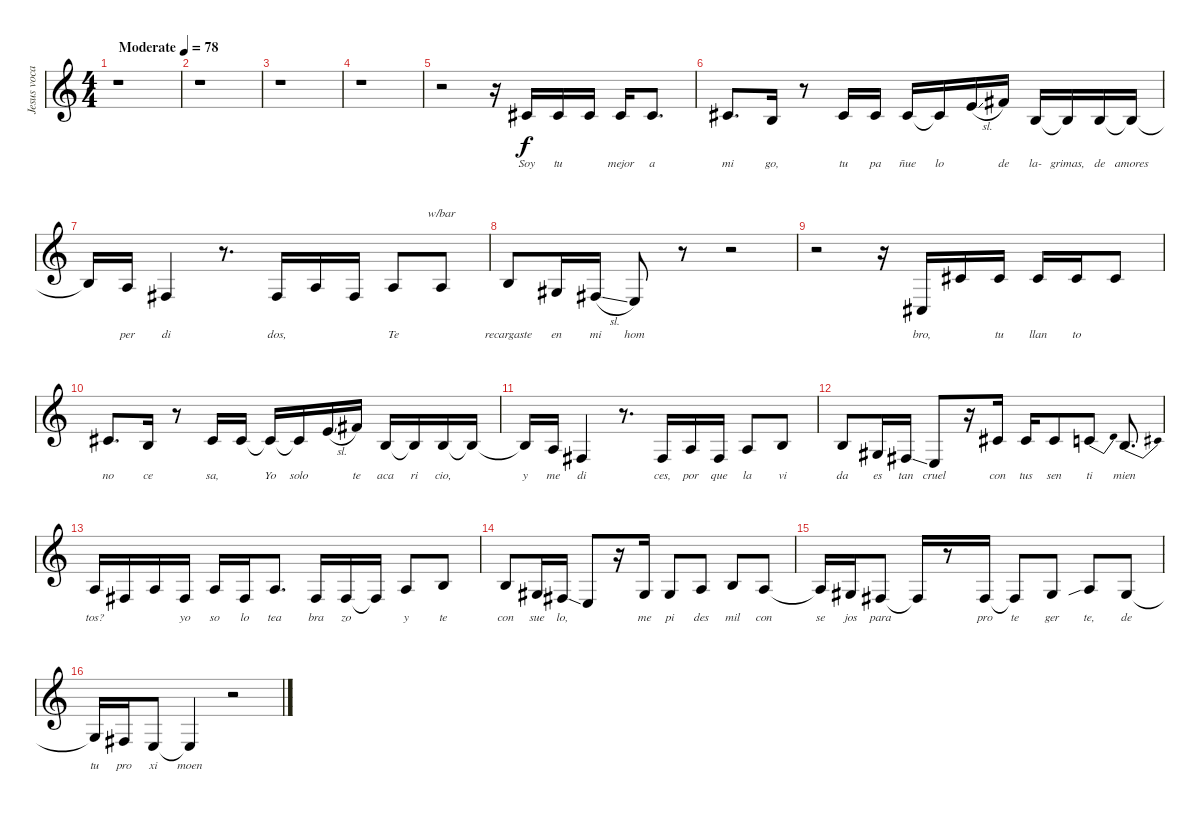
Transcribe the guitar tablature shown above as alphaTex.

\track ("Jesus vocal" "Jesus voca") {instrument flute}
\staff {score}
\tuning (E4 B3 G3 D3 A2 E2) {hide}
\ts (4 4)
\tempo (78 "Moderate")
\clef g2
\ks c
r.1{dy f instrument flute} |
r.1 |
r.1 |
r.1 |
r.2 r.16 2.2.16{lyrics (0 "Soy") lyrics (1 "") lyrics (2 "") lyrics (3 "") lyrics (4 "")} 2.2.16{lyrics (0 "tu") lyrics (1 "") lyrics (2 "") lyrics (3 "") lyrics (4 "")} 2.2.16{lyrics (0 "") lyrics (1 "") lyrics (2 "") lyrics (3 "") lyrics (4 "")} 2.2.16{lyrics (0 "mejor") lyrics (1 "") lyrics (2 "") lyrics (3 "") lyrics (4 "")} 2.2.8{d lyrics (0 "a") lyrics (1 "") lyrics (2 "") lyrics (3 "") lyrics (4 "")} |
2.2.8{d lyrics (0 "mi") lyrics (1 "") lyrics (2 "") lyrics (3 "") lyrics (4 "")} 0.2.16{lyrics (0 "go,") lyrics (1 "") lyrics (2 "") lyrics (3 "") lyrics (4 "")} r.8 2.2.16{lyrics (0 "tu") lyrics (1 "") lyrics (2 "") lyrics (3 "") lyrics (4 "")} 2.2.16{lyrics (0 "pa") lyrics (1 "") lyrics (2 "") lyrics (3 "") lyrics (4 "")} 2.2.16{lyrics (0 "ñue") lyrics (1 "") lyrics (2 "") lyrics (3 "") lyrics (4 "")} 2.2{t}.16{lyrics (0 "lo") lyrics (1 "") lyrics (2 "") lyrics (3 "") lyrics (4 "")} 0.1{sl}.16{lyrics (0 "") lyrics (1 "") lyrics (2 "") lyrics (3 "") lyrics (4 "")} 2.1.16{lyrics (0 "de") lyrics (1 "") lyrics (2 "") lyrics (3 "") lyrics (4 "")} 0.2.16{lyrics (0 "la-") lyrics (1 "") lyrics (2 "") lyrics (3 "") lyrics (4 "")} 0.2{t}.16{lyrics (0 "grimas,") lyrics (1 "") lyrics (2 "") lyrics (3 "") lyrics (4 "")} 0.2.16{lyrics (0 "de") lyrics (1 "") lyrics (2 "") lyrics (3 "") lyrics (4 "")} 0.2{t}.16{lyrics (0 "amores") lyrics (1 "") lyrics (2 "") lyrics (3 "") lyrics (4 "")} |
0.2{t}.16{lyrics (0 "") lyrics (1 "") lyrics (2 "") lyrics (3 "") lyrics (4 "")} 2.3.16{lyrics (0 "per") lyrics (1 "") lyrics (2 "") lyrics (3 "") lyrics (4 "")} 4.4.4{lyrics (0 "di") lyrics (1 "") lyrics (2 "") lyrics (3 "") lyrics (4 "")} r.8{d} 4.4.16{lyrics (0 "dos,") lyrics (1 "") lyrics (2 "") lyrics (3 "") lyrics (4 "")} 2.3.16{lyrics (0 "") lyrics (1 "") lyrics (2 "") lyrics (3 "") lyrics (4 "")} 4.4.16{lyrics (0 "") lyrics (1 "") lyrics (2 "") lyrics (3 "") lyrics (4 "")} 2.3.8{lyrics (0 "Te") lyrics (1 "") lyrics (2 "") lyrics (3 "") lyrics (4 "")} 4.3.8{tbe (custom default 0 -4 3 -4 45 -2 60 0) lyrics (0 "") lyrics (1 "") lyrics (2 "") lyrics (3 "") lyrics (4 "")} |
0.2.8{lyrics (0 "recargaste") lyrics (1 "") lyrics (2 "") lyrics (3 "") lyrics (4 "")} 1.3.16{lyrics (0 "en") lyrics (1 "") lyrics (2 "") lyrics (3 "") lyrics (4 "")} 4.4{sl}.16{lyrics (0 "mi") lyrics (1 "") lyrics (2 "") lyrics (3 "") lyrics (4 "")} 2.4.8{lyrics (0 "hom") lyrics (1 "") lyrics (2 "") lyrics (3 "") lyrics (4 "")} r.8 r.2 |
r.2 r.16 4.5.16{lyrics (0 "bro,") lyrics (1 "") lyrics (2 "") lyrics (3 "") lyrics (4 "")} 2.2.16{lyrics (0 "") lyrics (1 "") lyrics (2 "") lyrics (3 "") lyrics (4 "")} 2.2.16{lyrics (0 "tu") lyrics (1 "") lyrics (2 "") lyrics (3 "") lyrics (4 "")} 2.2.16{lyrics (0 "llan") lyrics (1 "") lyrics (2 "") lyrics (3 "") lyrics (4 "")} 2.2.16{lyrics (0 "to") lyrics (1 "") lyrics (2 "") lyrics (3 "") lyrics (4 "")} 2.2.8{lyrics (0 "") lyrics (1 "") lyrics (2 "") lyrics (3 "") lyrics (4 "")} |
2.2.8{d lyrics (0 "no") lyrics (1 "") lyrics (2 "") lyrics (3 "") lyrics (4 "")} 4.3.16{lyrics (0 "ce") lyrics (1 "") lyrics (2 "") lyrics (3 "") lyrics (4 "")} r.8 2.2.16{lyrics (0 "sa,") lyrics (1 "") lyrics (2 "") lyrics (3 "") lyrics (4 "")} 2.2.16{lyrics (0 "") lyrics (1 "") lyrics (2 "") lyrics (3 "") lyrics (4 "")} 2.2{t}.16{lyrics (0 "Yo") lyrics (1 "") lyrics (2 "") lyrics (3 "") lyrics (4 "")} 2.2{t}.16{lyrics (0 "solo") lyrics (1 "") lyrics (2 "") lyrics (3 "") lyrics (4 "")} 0.1{sl}.16{lyrics (0 "") lyrics (1 "") lyrics (2 "") lyrics (3 "") lyrics (4 "")} 2.1.16{lyrics (0 "te") lyrics (1 "") lyrics (2 "") lyrics (3 "") lyrics (4 "")} 0.2.16{lyrics (0 "aca") lyrics (1 "") lyrics (2 "") lyrics (3 "") lyrics (4 "")} 0.2{t}.16{lyrics (0 "ri") lyrics (1 "") lyrics (2 "") lyrics (3 "") lyrics (4 "")} 0.2.16{lyrics (0 "cio,") lyrics (1 "") lyrics (2 "") lyrics (3 "") lyrics (4 "")} 0.2{t}.16{lyrics (0 "") lyrics (1 "") lyrics (2 "") lyrics (3 "") lyrics (4 "")} |
0.2{t}.16{lyrics (0 "y") lyrics (1 "") lyrics (2 "") lyrics (3 "") lyrics (4 "")} 2.3.16{lyrics (0 "me") lyrics (1 "") lyrics (2 "") lyrics (3 "") lyrics (4 "")} 4.4.4{lyrics (0 "di") lyrics (1 "") lyrics (2 "") lyrics (3 "") lyrics (4 "")} r.8{d} 4.4.16{lyrics (0 "ces,") lyrics (1 "") lyrics (2 "") lyrics (3 "") lyrics (4 "")} 2.3.16{lyrics (0 "por") lyrics (1 "") lyrics (2 "") lyrics (3 "") lyrics (4 "")} 4.4.16{lyrics (0 "que") lyrics (1 "") lyrics (2 "") lyrics (3 "") lyrics (4 "")} 2.3.8{lyrics (0 "la") lyrics (1 "") lyrics (2 "") lyrics (3 "") lyrics (4 "")} 4.3.8{lyrics (0 "vi") lyrics (1 "") lyrics (2 "") lyrics (3 "") lyrics (4 "")} |
0.2.8{lyrics (0 "da") lyrics (1 "") lyrics (2 "") lyrics (3 "") lyrics (4 "")} 1.3.16{lyrics (0 "es") lyrics (1 "") lyrics (2 "") lyrics (3 "") lyrics (4 "")} 4.4{ss}.16{lyrics (0 "tan") lyrics (1 "") lyrics (2 "") lyrics (3 "") lyrics (4 "")} 2.4.8{lyrics (0 "cruel") lyrics (1 "") lyrics (2 "") lyrics (3 "") lyrics (4 "")} r.16 2.2.16{lyrics (0 "con") lyrics (1 "") lyrics (2 "") lyrics (3 "") lyrics (4 "")} 2.2.16{lyrics (0 "tus") lyrics (1 "") lyrics (2 "") lyrics (3 "") lyrics (4 "")} 2.2.8{lyrics (0 "sen") lyrics (1 "") lyrics (2 "") lyrics (3 "") lyrics (4 "")} 1.2{be (bend 0 0 60 4)}.8{lyrics (0 "ti") lyrics (1 "") lyrics (2 "") lyrics (3 "") lyrics (4 "")} 0.2{be (bend 0 0 60 4)}.8{d lyrics (0 "mien") lyrics (1 "") lyrics (2 "") lyrics (3 "") lyrics (4 "")} |
2.3.16{lyrics (0 "tos?") lyrics (1 "") lyrics (2 "") lyrics (3 "") lyrics (4 "")} 4.4.16{lyrics (0 "") lyrics (1 "") lyrics (2 "") lyrics (3 "") lyrics (4 "")} 2.3.16{lyrics (0 "") lyrics (1 "") lyrics (2 "") lyrics (3 "") lyrics (4 "")} 4.4.16{lyrics (0 "yo") lyrics (1 "") lyrics (2 "") lyrics (3 "") lyrics (4 "")} 2.3.16{lyrics (0 "so") lyrics (1 "") lyrics (2 "") lyrics (3 "") lyrics (4 "")} 4.4.16{lyrics (0 "lo") lyrics (1 "") lyrics (2 "") lyrics (3 "") lyrics (4 "")} 2.3.8{d lyrics (0 "tea") lyrics (1 "") lyrics (2 "") lyrics (3 "") lyrics (4 "")} 4.4.16{lyrics (0 "bra") lyrics (1 "") lyrics (2 "") lyrics (3 "") lyrics (4 "")} 4.4.16{lyrics (0 "zo") lyrics (1 "") lyrics (2 "") lyrics (3 "") lyrics (4 "")} 4.4{t}.16{lyrics (0 "") lyrics (1 "") lyrics (2 "") lyrics (3 "") lyrics (4 "")} 2.3.8{lyrics (0 "y") lyrics (1 "") lyrics (2 "") lyrics (3 "") lyrics (4 "")} 0.2.8{lyrics (0 "te") lyrics (1 "") lyrics (2 "") lyrics (3 "") lyrics (4 "")} |
0.2.8{lyrics (0 "con") lyrics (1 "") lyrics (2 "") lyrics (3 "") lyrics (4 "")} 1.3.16{lyrics (0 "sue") lyrics (1 "") lyrics (2 "") lyrics (3 "") lyrics (4 "")} 4.4{ss}.16{lyrics (0 "lo,") lyrics (1 "") lyrics (2 "") lyrics (3 "") lyrics (4 "")} 2.4.8{lyrics (0 "") lyrics (1 "") lyrics (2 "") lyrics (3 "") lyrics (4 "")} r.16 1.3.16{lyrics (0 "me") lyrics (1 "") lyrics (2 "") lyrics (3 "") lyrics (4 "")} 1.3.8{lyrics (0 "pi") lyrics (1 "") lyrics (2 "") lyrics (3 "") lyrics (4 "")} 2.3.8{lyrics (0 "des") lyrics (1 "") lyrics (2 "") lyrics (3 "") lyrics (4 "")} 0.2.8{lyrics (0 "mil") lyrics (1 "") lyrics (2 "") lyrics (3 "") lyrics (4 "")} 2.3.8{lyrics (0 "con") lyrics (1 "") lyrics (2 "") lyrics (3 "") lyrics (4 "")} |
2.3{t}.16{lyrics (0 "se") lyrics (1 "") lyrics (2 "") lyrics (3 "") lyrics (4 "")} 1.3.16{lyrics (0 "jos") lyrics (1 "") lyrics (2 "") lyrics (3 "") lyrics (4 "")} 4.4.8{lyrics (0 "para") lyrics (1 "") lyrics (2 "") lyrics (3 "") lyrics (4 "")} 4.4{t}.16{lyrics (0 "") lyrics (1 "") lyrics (2 "") lyrics (3 "") lyrics (4 "")} r.8 4.4.16{lyrics (0 "pro") lyrics (1 "") lyrics (2 "") lyrics (3 "") lyrics (4 "")} 4.4{t}.8{lyrics (0 "te") lyrics (1 "") lyrics (2 "") lyrics (3 "") lyrics (4 "")} 6.4.8{lyrics (0 "ger") lyrics (1 "") lyrics (2 "") lyrics (3 "") lyrics (4 "")} 2.3{sib}.8{lyrics (0 "te,") lyrics (1 "") lyrics (2 "") lyrics (3 "") lyrics (4 "")} 1.3.8{lyrics (0 "de") lyrics (1 "") lyrics (2 "") lyrics (3 "") lyrics (4 "")} |
1.3{t}.16{lyrics (0 "tu") lyrics (1 "") lyrics (2 "") lyrics (3 "") lyrics (4 "")} 4.4.16{lyrics (0 "pro") lyrics (1 "") lyrics (2 "") lyrics (3 "") lyrics (4 "")} 2.4.8{lyrics (0 "xi") lyrics (1 "") lyrics (2 "") lyrics (3 "") lyrics (4 "")} 2.4{t}.4{lyrics (0 "moen") lyrics (1 "") lyrics (2 "") lyrics (3 "") lyrics (4 "")} r.2
